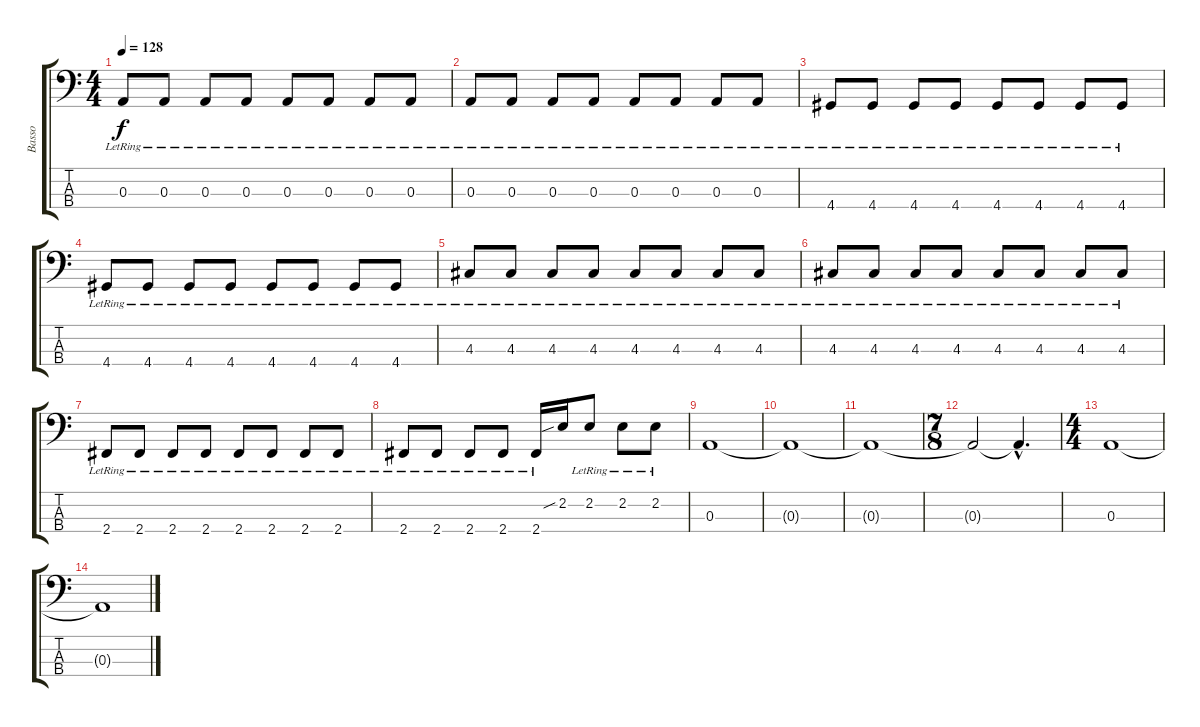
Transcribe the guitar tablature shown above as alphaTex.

\track ("Basso" "Basso") {instrument slapbass2}
\staff {score tabs}
\tuning (G2 D2 A1 E1) {hide}
\ts (4 4)
\tempo 128
\clef f4
\ks c
0.3{lr}.8{dy f} 0.3{lr}.8 0.3{lr}.8 0.3{lr}.8 0.3{lr}.8 0.3{lr}.8 0.3{lr}.8 0.3{lr}.8 |
0.3{lr}.8 0.3{lr}.8 0.3{lr}.8 0.3{lr}.8 0.3{lr}.8 0.3{lr}.8 0.3{lr}.8 0.3{lr}.8 |
4.4{lr}.8 4.4{lr}.8 4.4{lr}.8 4.4{lr}.8 4.4{lr}.8 4.4{lr}.8 4.4{lr}.8 4.4{lr}.8 |
4.4{lr}.8 4.4{lr}.8 4.4{lr}.8 4.4{lr}.8 4.4{lr}.8 4.4{lr}.8 4.4{lr}.8 4.4{lr}.8 |
4.3{lr}.8 4.3{lr}.8 4.3{lr}.8 4.3{lr}.8 4.3{lr}.8 4.3{lr}.8 4.3{lr}.8 4.3{lr}.8 |
4.3{lr}.8 4.3{lr}.8 4.3{lr}.8 4.3{lr}.8 4.3{lr}.8 4.3{lr}.8 4.3{lr}.8 4.3{lr}.8 |
2.4{lr}.8 2.4{lr}.8 2.4{lr}.8 2.4{lr}.8 2.4{lr}.8 2.4{lr}.8 2.4{lr}.8 2.4{lr}.8 |
2.4{lr}.8 2.4{lr}.8 2.4{lr}.8 2.4{lr}.8 2.4{lr}.16 2.2{sib}.16 2.2{lr}.8 2.2{lr}.8 2.2{lr}.8 |
0.3.1 |
0.3{t}.1 |
0.3{t}.1 |
\ts (7 8)
0.3{t}.2 0.3{hac t}.4{d} |
\ts (4 4)
0.3.1 |
0.3{t}.1
